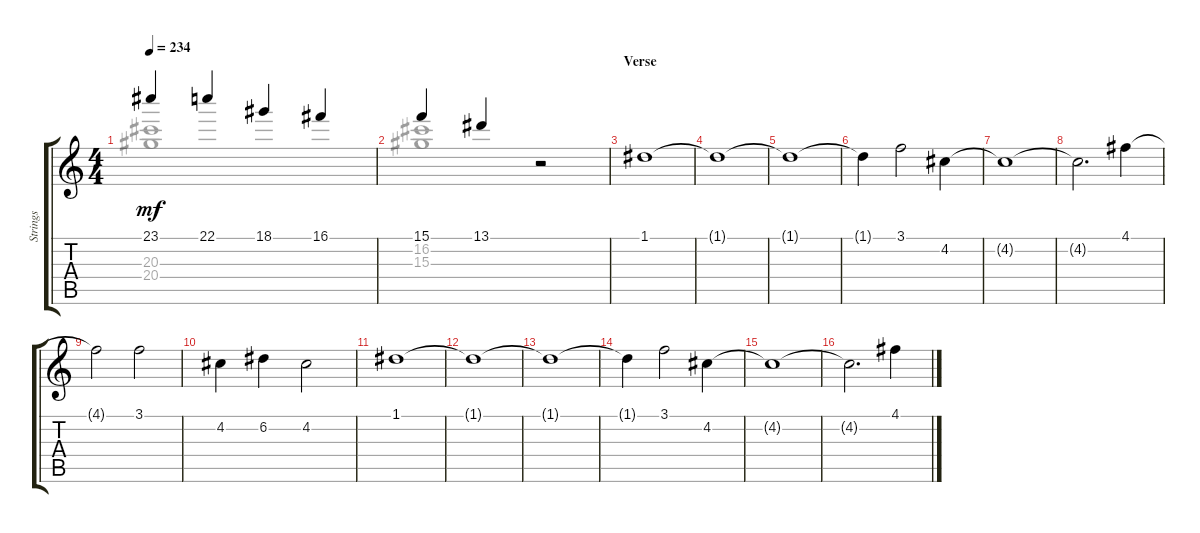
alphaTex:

\track ("Strings" "Strings") {instrument electricguitarclean}
\staff {score tabs}
\tuning (D4 A3 F3 C3 G2 C2) {hide}
\voice
\ts (4 4)
\tempo 234
\clef g2
\ks aminor
23.1{t}.4{dy mf} 22.1.4 18.1.4 16.1.4 |
15.1.4 13.1.4 r.2 |
\section ("" "Verse")
1.1.1 |
1.1{t}.1 |
1.1{t}.1 |
1.1{t}.4 3.1.2 4.2.4 |
4.2{t}.1 |
4.2{t}.2{d} 4.1.4 |
4.1{t}.2 3.1.2 |
4.2.4 6.2.4 4.2.2 |
1.1.1 |
1.1{t}.1 |
1.1{t}.1 |
1.1{t}.4 3.1.2 4.2.4 |
4.2{t}.1 |
4.2{t}.2{d} 4.1.4
\voice
\clef g2
\ottava regular
\simile none
\ks aminor
(20.3 20.4).1{dy mf} |
(16.2 15.3).1 |
|
|
|
|
|
|
|
|
|
|
|
|
|
